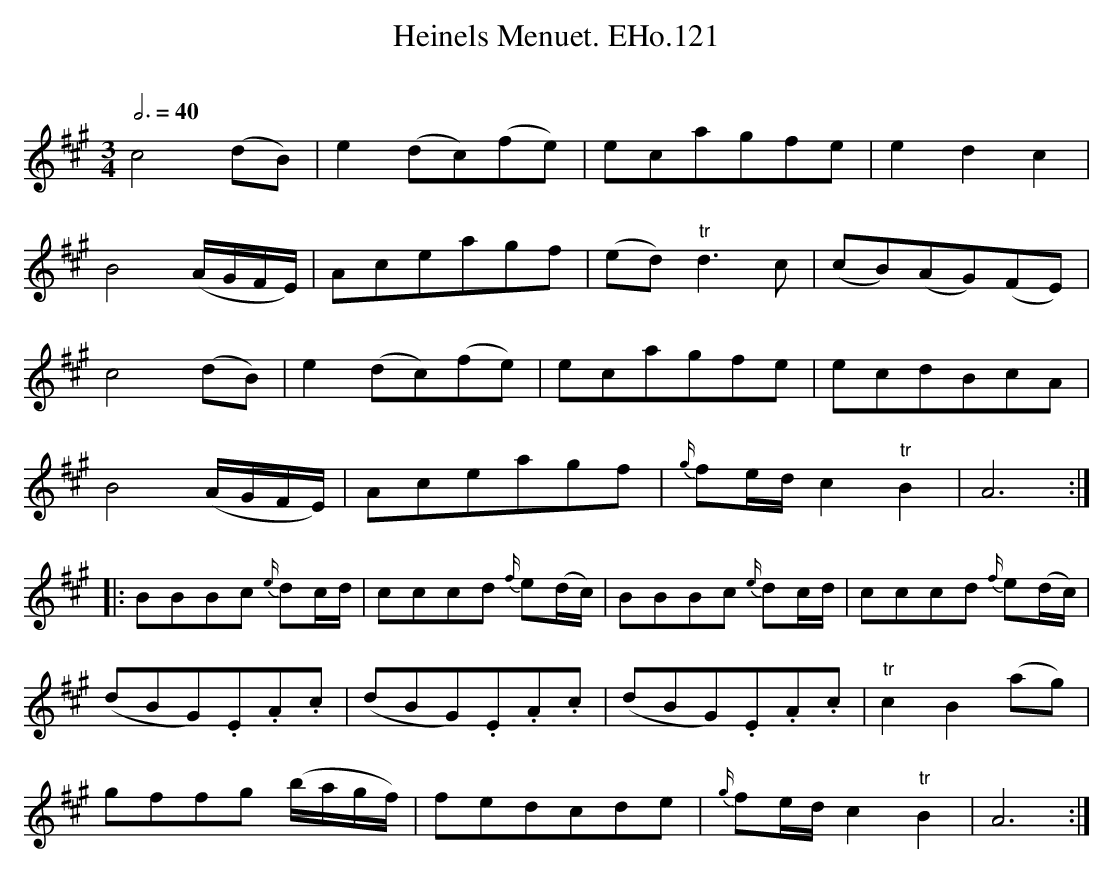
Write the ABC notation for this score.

X:1
T:Heinels Menuet. EHo.121
M:3/4
L:1/8
Q:3/4=40
O:
K:A
c4(dB) | e2(dc)(fe) | ecagfe | e2d2c2 |
B4 (A/G/F/E/) | Aceagf | (ed)"tr"d3c | (cB)(AG)(FE) |
c4(dB) | e2(dc)(fe) | ecagfe | ecdBcA |
B4(A/G/F/E/) | Aceagf | {g/}fe/d/ c2"tr"B2 | A6 :|
|: BBBc {e/}dc/d/ | cccd {f/}e(d/c/) | BBBc {e/}dc/d/ | cccd {f/}e(d/c/) |
(dBG).E.A.c | (dBG).E.A.c | (dBG).E.A.c | "tr"c2B2(ag) |
gffg (b/a/g/f/) | fedcde | {g/}fe/d/c2"tr"B2 | A6 :|
